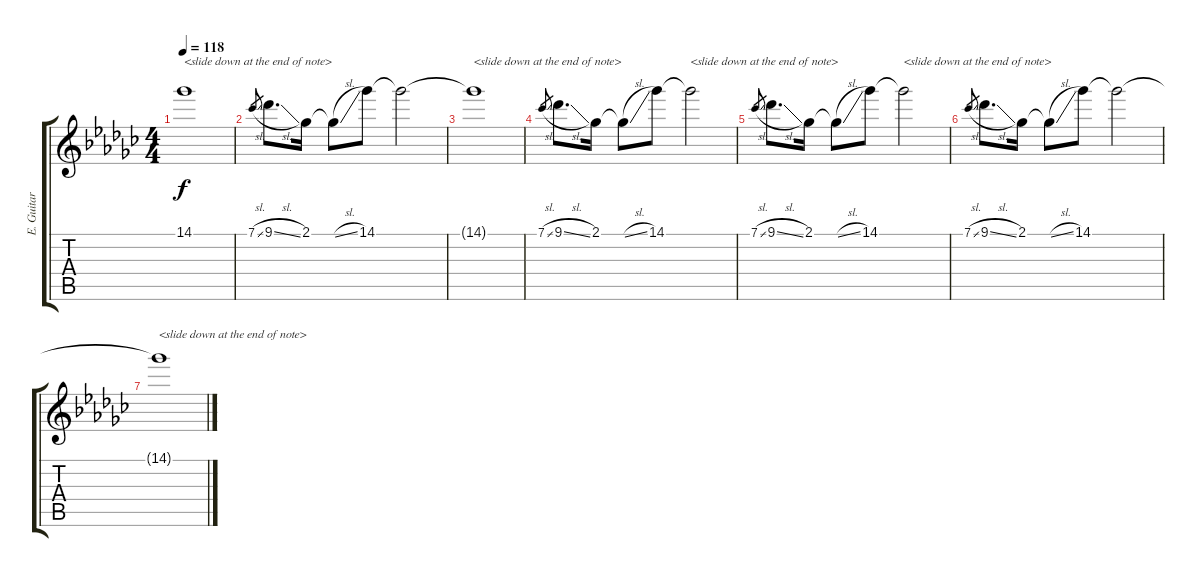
\track ("E. Guitar II" "E. Guitar ") {instrument overdrivenguitar}
\staff {score tabs}
\tuning (E4 B3 G3 D3 A2 E2) {hide}
\ts (4 4)
\tempo 118
\clef g2
\ks gb
14.1{t}.1{txt "<slide down at the end of note>" dy f} |
7.1{sl}.8{gr} 9.1{sl}.8{d} 2.1.16 2.1{sl t}.8 14.1.8 14.1{t}.2 |
14.1{t}.1{txt "<slide down at the end of note>"} |
7.1{sl}.8{gr} 9.1{sl}.8{d} 2.1.16 2.1{sl t}.8 14.1.8 14.1{t}.2{txt "<slide down at the end of note>"} |
7.1{sl}.8{gr} 9.1{sl}.8{d} 2.1.16 2.1{sl t}.8 14.1.8 14.1{t}.2{txt "<slide down at the end of note>"} |
7.1{sl}.8{gr} 9.1{sl}.8{d} 2.1.16 2.1{sl t}.8 14.1.8 14.1{t}.2 |
14.1{t}.1{txt "<slide down at the end of note>"}
